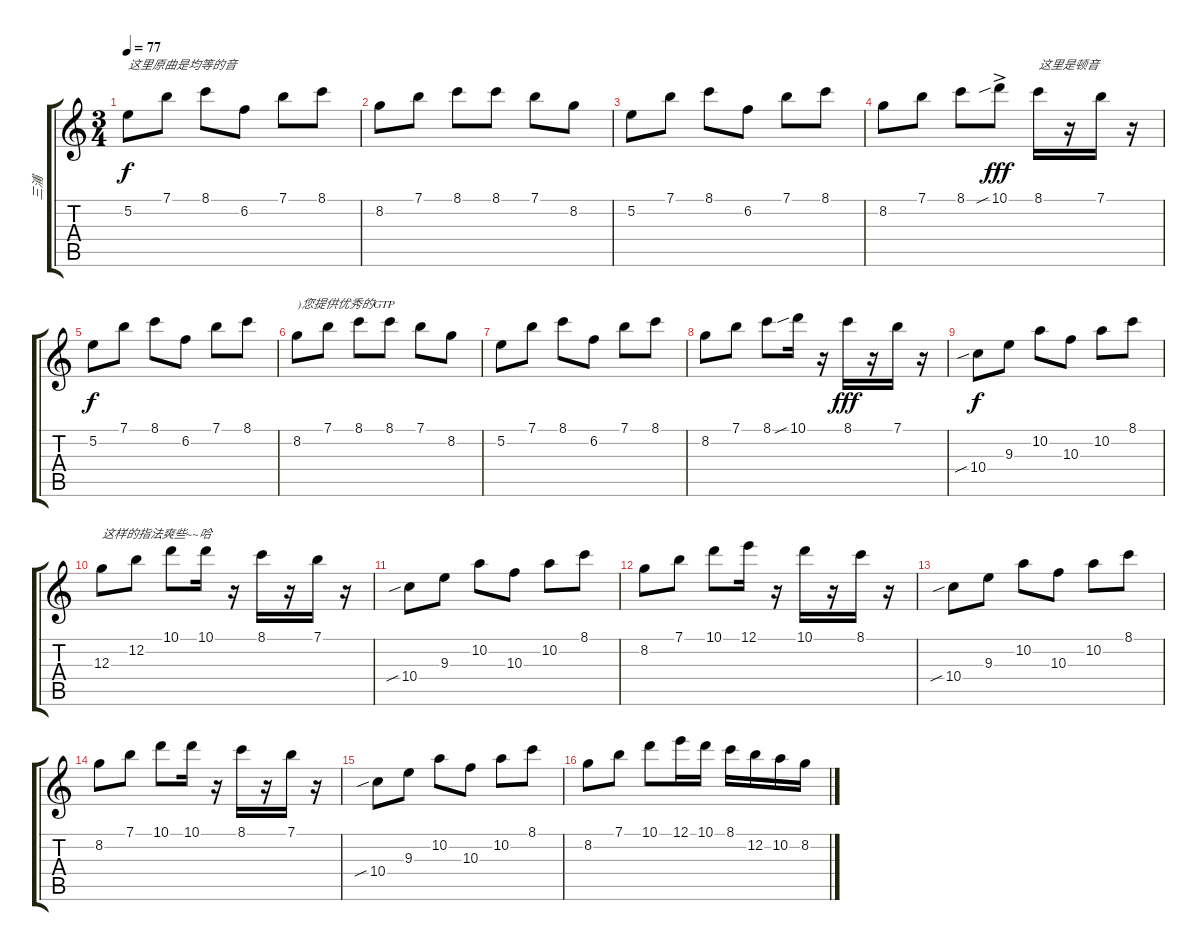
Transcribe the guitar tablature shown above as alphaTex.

\track ("三浦" "三浦") {instrument acousticguitarsteel}
\staff {score tabs}
\tuning (E4 B3 G3 D3 A2 E2) {hide}
\ts (3 4)
\tempo 77
\clef g2
\ks c
5.2.8{txt "这里原曲是均等的音" dy f} 7.1.8 8.1.8 6.2.8 7.1.8 8.1.8 |
8.2.8 7.1.8 8.1.8 8.1.8 7.1.8 8.2.8 |
5.2.8 7.1.8 8.1.8 6.2.8 7.1.8 8.1.8 |
8.2.8 7.1.8 8.1.8 10.1{sib ac}.8{dy fff} 8.1.16{txt "这里是顿音"} r.16 7.1.16 r.16 |
5.2.8{dy f} 7.1.8 8.1.8 6.2.8 7.1.8 8.1.8 |
8.2.8{txt ")您提供优秀的GTP"} 7.1.8 8.1.8 8.1.8 7.1.8 8.2.8 |
5.2.8 7.1.8 8.1.8 6.2.8 7.1.8 8.1.8 |
8.2.8 7.1.8 8.1.8 10.1{sib}.16 r.16 8.1.16{dy fff} r.16 7.1.16 r.16 |
10.4{sib}.8{dy f} 9.3.8 10.2.8 10.3.8 10.2.8 8.1.8 |
12.3.8{txt "这样的指法爽些~~哈"} 12.2.8 10.1.8 10.1.16 r.16 8.1.16 r.16 7.1.16 r.16 |
10.4{sib}.8 9.3.8 10.2.8 10.3.8 10.2.8 8.1.8 |
8.2.8 7.1.8 10.1.8 12.1.16 r.16 10.1.16 r.16 8.1.16 r.16 |
10.4{sib}.8 9.3.8 10.2.8 10.3.8 10.2.8 8.1.8 |
8.2.8 7.1.8 10.1.8 10.1.16 r.16 8.1.16 r.16 7.1.16 r.16 |
10.4{sib}.8 9.3.8 10.2.8 10.3.8 10.2.8 8.1.8 |
8.2.8 7.1.8 10.1.8 12.1.16 10.1.16 8.1.16 12.2.16 10.2.16 8.2.16
